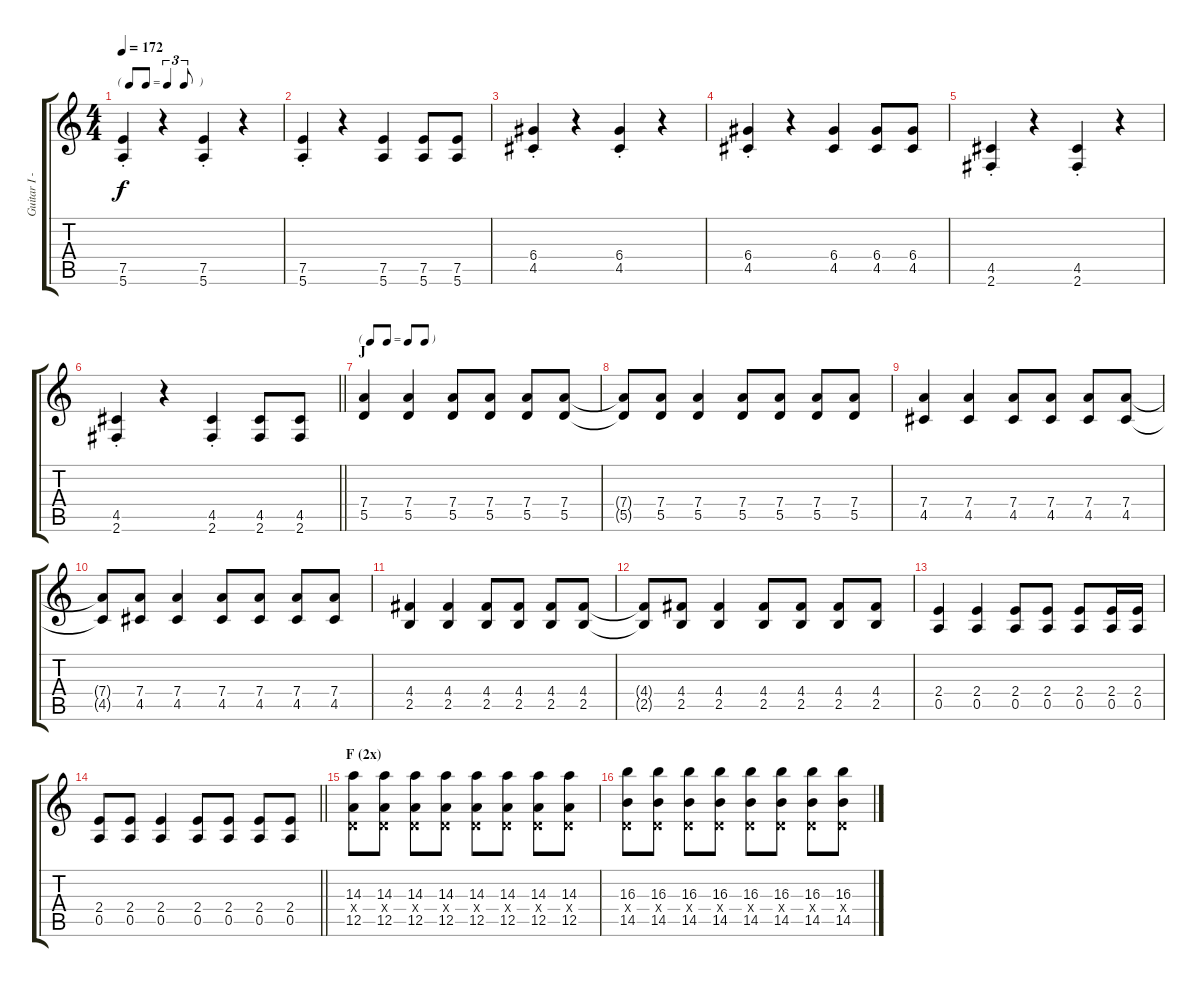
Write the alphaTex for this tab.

\track ("Guitar I - Gotoh" "Guitar I -") {instrument distortionguitar}
\staff {score tabs}
\tuning (E4 B3 G3 D3 A2 E2) {hide}
\ts (4 4)
\tf triplet8th
\tempo 172
\clef g2
\ks c
(7.5{st} 5.6{st}).4{dy f} r.4 (7.5{st} 5.6{st}).4 r.4 |
(7.5{st} 5.6{st}).4 r.4 (7.5 5.6).4 (7.5 5.6).8 (7.5 5.6).8 |
(6.4{st} 4.5{st}).4 r.4 (6.4{st} 4.5{st}).4 r.4 |
(6.4{st} 4.5{st}).4 r.4 (6.4 4.5).4 (6.4 4.5).8 (6.4 4.5).8 |
(4.5{st} 2.6{st}).4 r.4 (4.5{st} 2.6{st}).4 r.4 |
\barLineRight lightlight
(4.5{st} 2.6{st}).4 r.4 (4.5{st} 2.6{st}).4 (4.5 2.6).8 (4.5 2.6).8 |
\tf none
\section ("" "J")
(7.4 5.5).4 (7.4 5.5).4 (7.4 5.5).8 (7.4 5.5).8 (7.4 5.5).8 (7.4 5.5).8 |
(7.4{t} 5.5{t}).8 (7.4 5.5).8 (7.4 5.5).4 (7.4 5.5).8 (7.4 5.5).8 (7.4 5.5).8 (7.4 5.5).8 |
(7.4 4.5).4 (7.4 4.5).4 (7.4 4.5).8 (7.4 4.5).8 (7.4 4.5).8 (7.4 4.5).8 |
(7.4{t} 4.5{t}).8 (7.4 4.5).8 (7.4 4.5).4 (7.4 4.5).8 (7.4 4.5).8 (7.4 4.5).8 (7.4 4.5).8 |
(4.4 2.5).4 (4.4 2.5).4 (4.4 2.5).8 (4.4 2.5).8 (4.4 2.5).8 (4.4 2.5).8 |
(4.4{t} 2.5{t}).8 (4.4 2.5).8 (4.4 2.5).4 (4.4 2.5).8 (4.4 2.5).8 (4.4 2.5).8 (4.4 2.5).8 |
(2.4 0.5).4 (2.4 0.5).4 (2.4 0.5).8 (2.4 0.5).8 (2.4 0.5).8 (2.4 0.5).16 (2.4 0.5).16 |
\barLineRight lightlight
(2.4 0.5).8 (2.4 0.5).8 (2.4 0.5).4 (2.4 0.5).8 (2.4 0.5).8 (2.4 0.5).8 (2.4 0.5).8 |
\section ("" "F (2x)")
(14.3 0.4{x} 12.5).8 (14.3 0.4{x} 12.5).8 (14.3 0.4{x} 12.5).8 (14.3 0.4{x} 12.5).8 (14.3 0.4{x} 12.5).8 (14.3 0.4{x} 12.5).8 (14.3 0.4{x} 12.5).8 (14.3 0.4{x} 12.5).8 |
(16.3 0.4{x} 14.5).8 (16.3 0.4{x} 14.5).8 (16.3 0.4{x} 14.5).8 (16.3 0.4{x} 14.5).8 (16.3 0.4{x} 14.5).8 (16.3 0.4{x} 14.5).8 (16.3 0.4{x} 14.5).8 (16.3 0.4{x} 14.5).8
